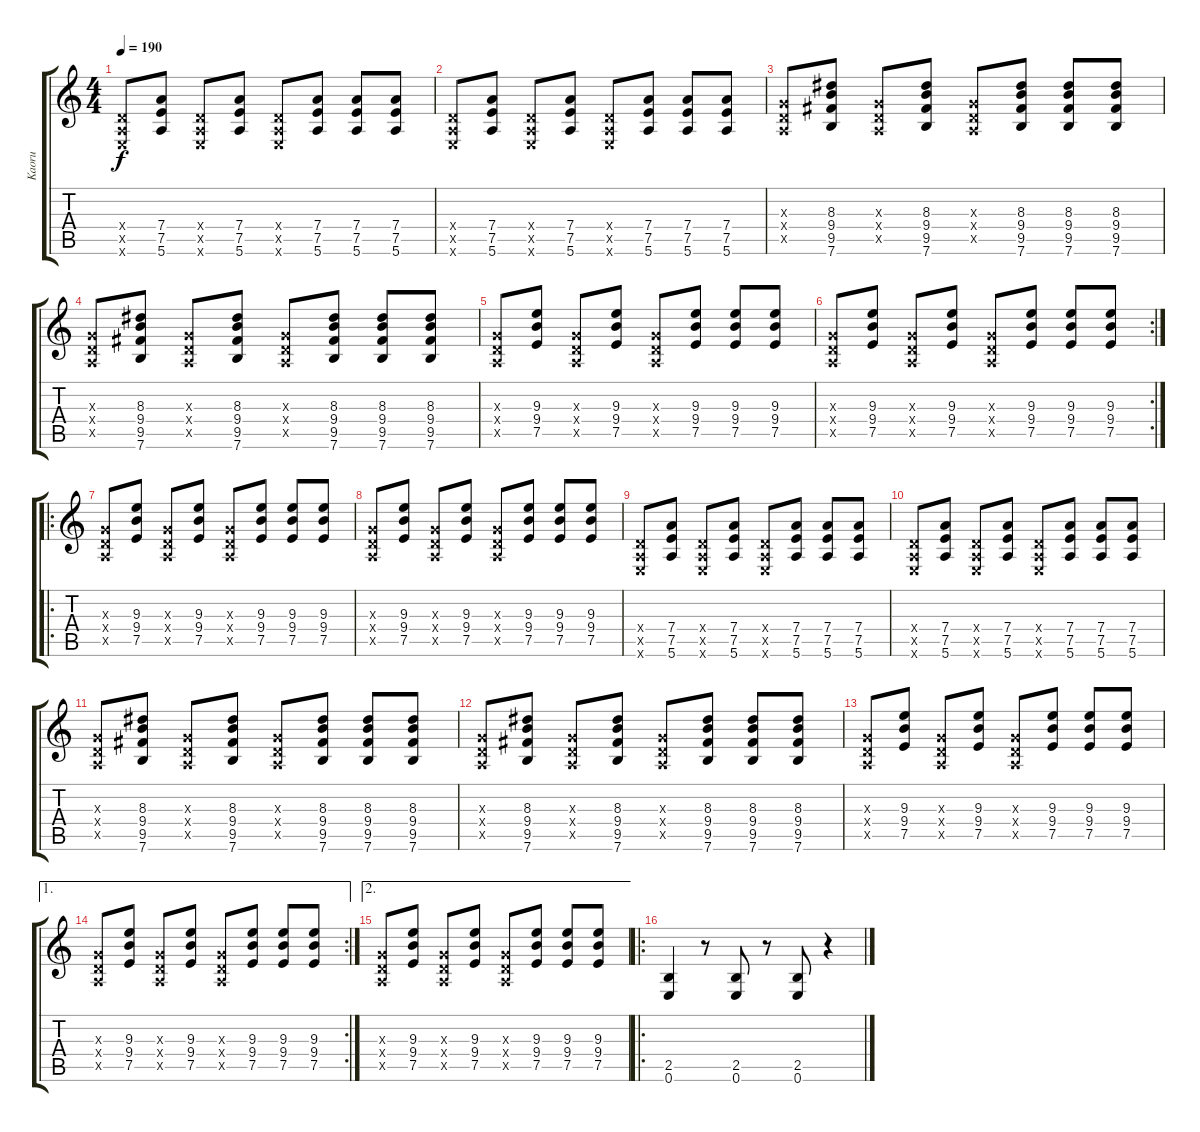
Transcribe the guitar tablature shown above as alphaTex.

\track ("Kaoru" "Kaoru") {instrument overdrivenguitar}
\staff {score tabs}
\tuning (E4 B3 G3 D3 A2 E2) {hide}
\ts (4 4)
\tempo 190
\clef g2
\ks c
(0.4{x} 0.5{x} 0.6{x}).8{dy f} (7.4 7.5 5.6).8 (0.4{x} 0.5{x} 0.6{x}).8 (7.4 7.5 5.6).8 (0.4{x} 0.5{x} 0.6{x}).8 (7.4 7.5 5.6).8 (7.4 7.5 5.6).8 (7.4 7.5 5.6).8 |
(0.4{x} 0.5{x} 0.6{x}).8 (7.4 7.5 5.6).8 (0.4{x} 0.5{x} 0.6{x}).8 (7.4 7.5 5.6).8 (0.4{x} 0.5{x} 0.6{x}).8 (7.4 7.5 5.6).8 (7.4 7.5 5.6).8 (7.4 7.5 5.6).8 |
(0.3{x} 0.4{x} 0.5{x}).8 (8.3 9.4 9.5 7.6).8 (0.3{x} 0.4{x} 0.5{x}).8 (8.3 9.4 9.5 7.6).8 (0.3{x} 0.4{x} 0.5{x}).8 (8.3 9.4 9.5 7.6).8 (8.3 9.4 9.5 7.6).8 (8.3 9.4 9.5 7.6).8 |
(0.3{x} 0.4{x} 0.5{x}).8 (8.3 9.4 9.5 7.6).8 (0.3{x} 0.4{x} 0.5{x}).8 (8.3 9.4 9.5 7.6).8 (0.3{x} 0.4{x} 0.5{x}).8 (8.3 9.4 9.5 7.6).8 (8.3 9.4 9.5 7.6).8 (8.3 9.4 9.5 7.6).8 |
(0.3{x} 0.4{x} 0.5{x}).8 (9.3 9.4 7.5).8 (0.3{x} 0.4{x} 0.5{x}).8 (9.3 9.4 7.5).8 (0.3{x} 0.4{x} 0.5{x}).8 (9.3 9.4 7.5).8 (9.3 9.4 7.5).8 (9.3 9.4 7.5).8 |
\rc 2
(0.3{x} 0.4{x} 0.5{x}).8 (9.3 9.4 7.5).8 (0.3{x} 0.4{x} 0.5{x}).8 (9.3 9.4 7.5).8 (0.3{x} 0.4{x} 0.5{x}).8 (9.3 9.4 7.5).8 (9.3 9.4 7.5).8 (9.3 9.4 7.5).8 |
\ro
(0.3{x} 0.4{x} 0.5{x}).8 (9.3 9.4 7.5).8 (0.3{x} 0.4{x} 0.5{x}).8 (9.3 9.4 7.5).8 (0.3{x} 0.4{x} 0.5{x}).8 (9.3 9.4 7.5).8 (9.3 9.4 7.5).8 (9.3 9.4 7.5).8 |
(0.3{x} 0.4{x} 0.5{x}).8 (9.3 9.4 7.5).8 (0.3{x} 0.4{x} 0.5{x}).8 (9.3 9.4 7.5).8 (0.3{x} 0.4{x} 0.5{x}).8 (9.3 9.4 7.5).8 (9.3 9.4 7.5).8 (9.3 9.4 7.5).8 |
(0.4{x} 0.5{x} 0.6{x}).8 (7.4 7.5 5.6).8 (0.4{x} 0.5{x} 0.6{x}).8 (7.4 7.5 5.6).8 (0.4{x} 0.5{x} 0.6{x}).8 (7.4 7.5 5.6).8 (7.4 7.5 5.6).8 (7.4 7.5 5.6).8 |
(0.4{x} 0.5{x} 0.6{x}).8 (7.4 7.5 5.6).8 (0.4{x} 0.5{x} 0.6{x}).8 (7.4 7.5 5.6).8 (0.4{x} 0.5{x} 0.6{x}).8 (7.4 7.5 5.6).8 (7.4 7.5 5.6).8 (7.4 7.5 5.6).8 |
(0.3{x} 0.4{x} 0.5{x}).8 (8.3 9.4 9.5 7.6).8 (0.3{x} 0.4{x} 0.5{x}).8 (8.3 9.4 9.5 7.6).8 (0.3{x} 0.4{x} 0.5{x}).8 (8.3 9.4 9.5 7.6).8 (8.3 9.4 9.5 7.6).8 (8.3 9.4 9.5 7.6).8 |
(0.3{x} 0.4{x} 0.5{x}).8 (8.3 9.4 9.5 7.6).8 (0.3{x} 0.4{x} 0.5{x}).8 (8.3 9.4 9.5 7.6).8 (0.3{x} 0.4{x} 0.5{x}).8 (8.3 9.4 9.5 7.6).8 (8.3 9.4 9.5 7.6).8 (8.3 9.4 9.5 7.6).8 |
(0.3{x} 0.4{x} 0.5{x}).8 (9.3 9.4 7.5).8 (0.3{x} 0.4{x} 0.5{x}).8 (9.3 9.4 7.5).8 (0.3{x} 0.4{x} 0.5{x}).8 (9.3 9.4 7.5).8 (9.3 9.4 7.5).8 (9.3 9.4 7.5).8 |
\ae 1
\rc 2
(0.3{x} 0.4{x} 0.5{x}).8 (9.3 9.4 7.5).8 (0.3{x} 0.4{x} 0.5{x}).8 (9.3 9.4 7.5).8 (0.3{x} 0.4{x} 0.5{x}).8 (9.3 9.4 7.5).8 (9.3 9.4 7.5).8 (9.3 9.4 7.5).8 |
\ae 2
(0.3{x} 0.4{x} 0.5{x}).8 (9.3 9.4 7.5).8 (0.3{x} 0.4{x} 0.5{x}).8 (9.3 9.4 7.5).8 (0.3{x} 0.4{x} 0.5{x}).8 (9.3 9.4 7.5).8 (9.3 9.4 7.5).8 (9.3 9.4 7.5).8 |
\ro
(2.5 0.6).4 r.8 (2.5 0.6).8 r.8 (2.5 0.6).8 r.4
